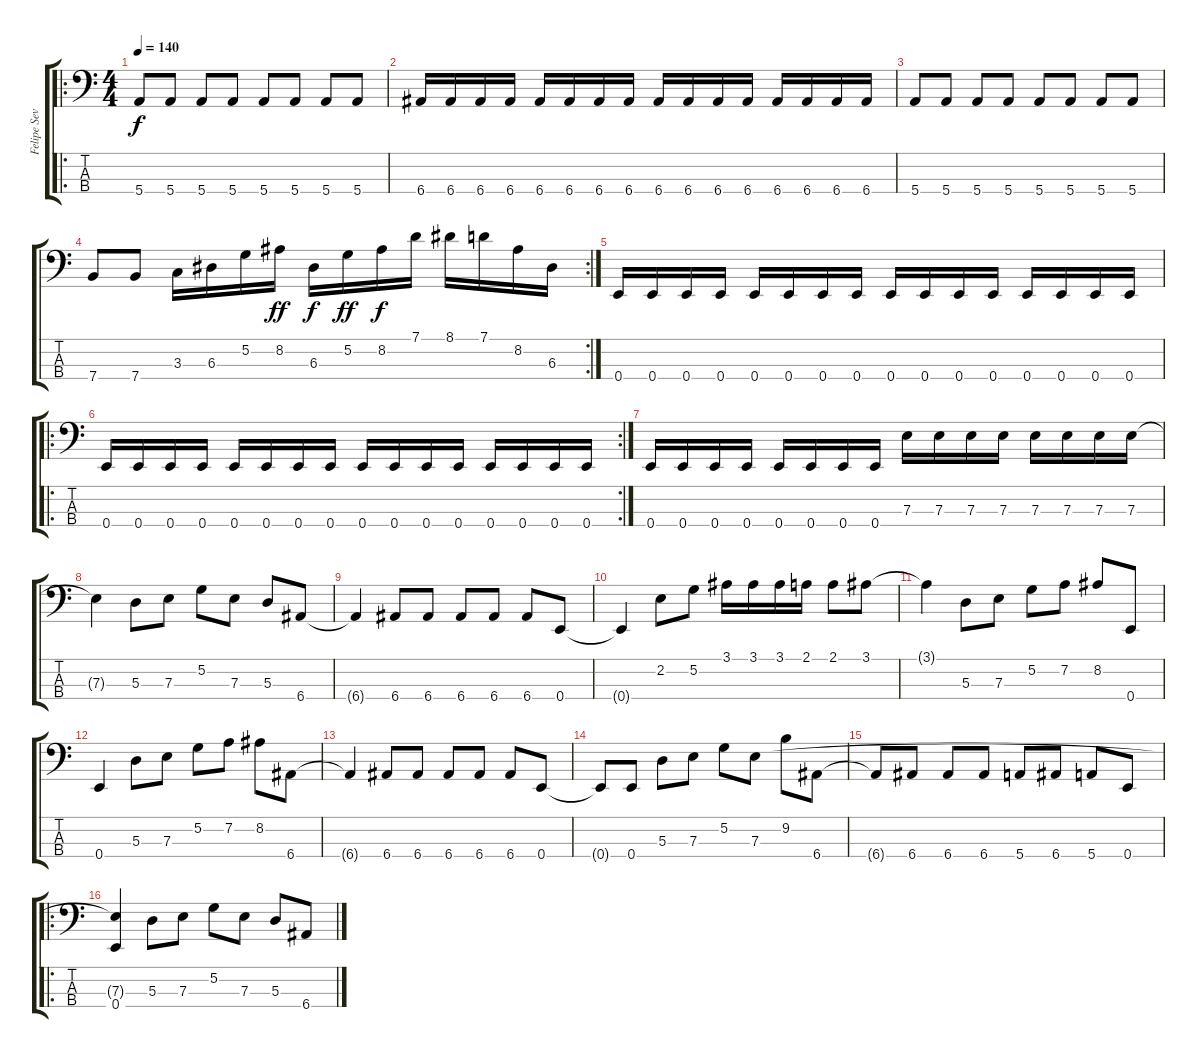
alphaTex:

\track ("Felipe Severino" "Felipe Sev") {instrument electricbassfinger}
\staff {score tabs}
\tuning (G2 D2 A1 E1) {hide}
\ro
\ts (4 4)
\tempo 140
\clef f4
\ks c
5.4.8{dy f} 5.4.8 5.4.8 5.4.8 5.4.8 5.4.8 5.4.8 5.4.8 |
6.4.16 6.4.16 6.4.16 6.4.16 6.4.16 6.4.16 6.4.16 6.4.16 6.4.16 6.4.16 6.4.16 6.4.16 6.4.16 6.4.16 6.4.16 6.4.16 |
5.4.8 5.4.8 5.4.8 5.4.8 5.4.8 5.4.8 5.4.8 5.4.8 |
\rc 2
7.4.8 7.4.8 3.3.16 6.3.16 5.2.16 8.2.16{dy ff} 6.3.16{dy f} 5.2.16{dy ff} 8.2.16{dy f} 7.1.16 8.1.16 7.1.16 8.2.16 6.3.16 |
0.4.16 0.4.16 0.4.16 0.4.16 0.4.16 0.4.16 0.4.16 0.4.16 0.4.16 0.4.16 0.4.16 0.4.16 0.4.16 0.4.16 0.4.16 0.4.16 |
\ro
\rc 2
0.4.16 0.4.16 0.4.16 0.4.16 0.4.16 0.4.16 0.4.16 0.4.16 0.4.16 0.4.16 0.4.16 0.4.16 0.4.16 0.4.16 0.4.16 0.4.16 |
0.4.16 0.4.16 0.4.16 0.4.16 0.4.16 0.4.16 0.4.16 0.4.16 7.3.16 7.3.16 7.3.16 7.3.16 7.3.16 7.3.16 7.3.16 7.3.16 |
7.3{t}.4{volume 16 instrument synthbass2} 5.3.8 7.3.8 5.2.8 7.3.8 5.3.8 6.4.8 |
6.4{t}.4 6.4.8 6.4.8 6.4.8 6.4.8 6.4.8 0.4.8 |
0.4{t}.4 2.2.8 5.2.8 3.1.16 3.1.16 3.1.16 2.1.16 2.1.8 3.1.8 |
3.1{t}.4 5.3.8 7.3.8 5.2.8 7.2.8 8.2.8 0.4.8 |
0.4.4 5.3.8 7.3.8 5.2.8 7.2.8 8.2.8 6.4.8 |
6.4{t}.4 6.4.8 6.4.8 6.4.8 6.4.8 6.4.8 0.4.8 |
0.4{t}.8 0.4.8 5.3.8 7.3.8 5.2.8 7.3.8 9.2.8 6.4.8 |
6.4{t}.8 6.4.8 6.4.8 6.4.8 5.4.8 6.4.8 5.4.8 0.4.8 |
\ro
(7.3{t} 0.4).4 5.3.8 7.3.8 5.2.8 7.3.8 5.3.8 6.4.8
